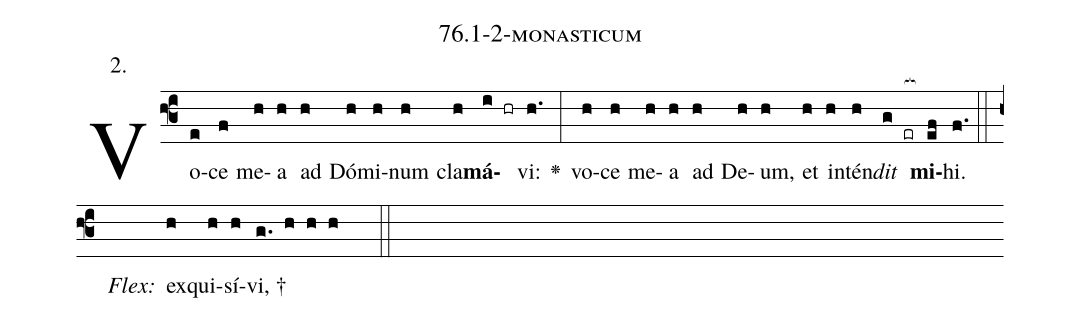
name: 76.1-2-monasticum;
annotation: 2.;
%%
(f3)Vo(e)ce(f) me(h)a(h) ad(h) Dó(h)mi(h)num(h) cla(h)<b>má</b>(i hr)vi:(h.) <v>\greheightstar</v>(:) vo(h)ce(h) me(h)a(h) ad(h) De(h)um,(h) et(h) in(h)tén(h)<i>dit</i>(g er[ocb:1{]) <b>mi</b>(ef[ocb:0}])hi.(f.) (::)
<i>Flex:</i>()  ex(h)qui(h)sí(h)vi, †(g. h h h  ::)

%E(h) u(h) o(h) u(g) a(ef) e.(f.) (::)
